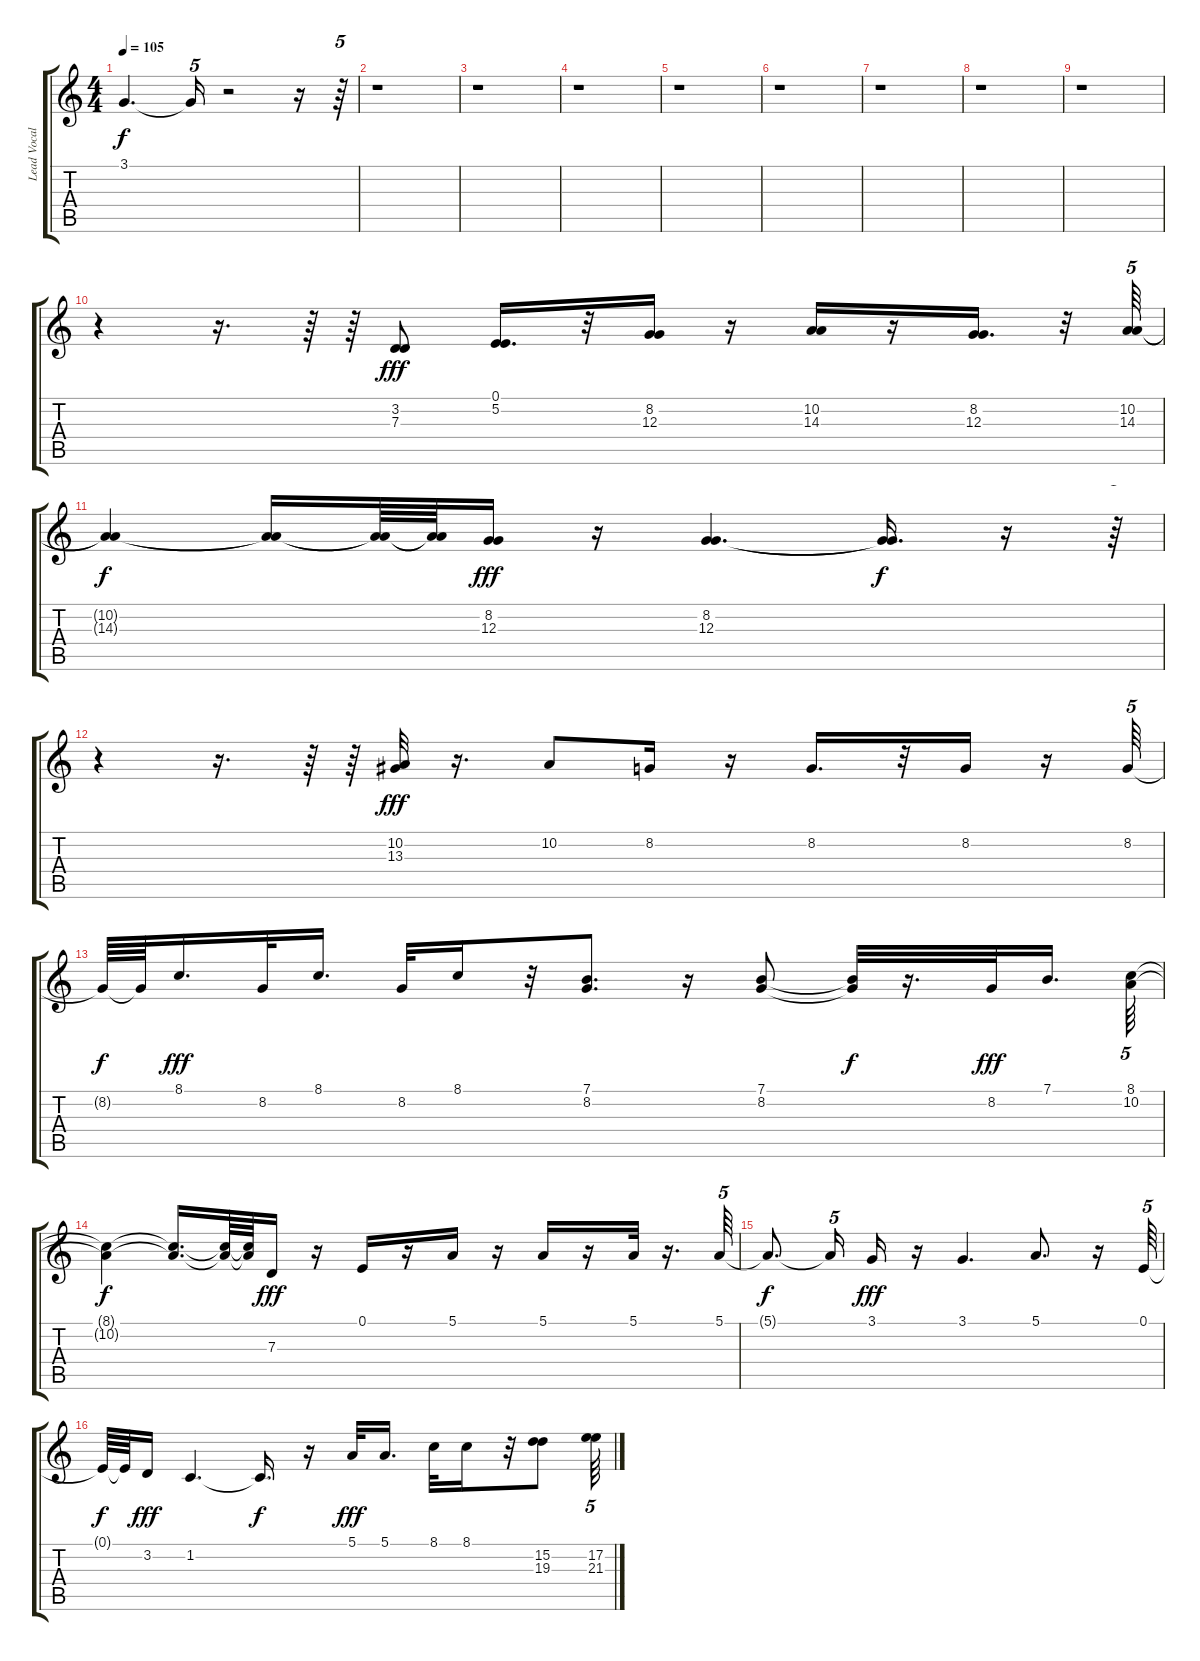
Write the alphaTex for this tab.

\track ("Lead Vocal" "Lead Vocal") {instrument altosax}
\staff {score tabs}
\tuning (E4 B3 G3 D3 A2 E2) {hide}
\ts (4 4)
\tempo 105
\clef g2
\ks c
3.1{t}.4{d dy f} 3.1{t}.16{tu (5 4)} r.2 r.16 r.64{tu (5 4)} |
r.1 |
r.1 |
r.1 |
r.1 |
r.1 |
r.1 |
r.1 |
r.1 |
r.4 r.16{d} r.64 r.64 (3.2 7.3).8{dy fff} (0.1 5.2).16{d} r.32 (8.2 12.3).16 r.16 (10.2 14.3).16 r.16 (8.2 12.3).16{d} r.32 (10.2 14.3).64{tu (5 4)} |
(10.2{t} 14.3{t}).4{dy f} (10.2{t} 14.3{t}).16 (10.2{t} 14.3{t}).64 (10.2{t} 14.3{t}).64 (8.2 12.3).16{dy fff} r.16 (8.2 12.3).4{d} (8.2{t} 12.3{t}).16{d dy f} r.16 r.64{tu (5 4)} |
r.4 r.16{d} r.64 r.64 (10.2 13.3).32{dy fff} r.16{d} 10.2.8 8.2.16 r.16 8.2.16{d} r.32 8.2.16 r.16 8.2.64{tu (5 4)} |
8.2{t}.64{dy f} 8.2{t}.64 8.1.16{d dy fff} 8.2.32 8.1.16{d} 8.2.32 8.1.16 r.32 (7.1 8.2).8{d} r.16 (7.1 8.2).8 (7.1{t} 8.2{t}).32{dy f} r.16{d} 8.2.32{dy fff} 7.1.16{d} (8.1 10.2).64{tu (5 4)} |
(8.1{t} 10.2{t}).4{dy f} (8.1{t} 10.2{t}).16{d} (8.1{t} 10.2{t}).64 (8.1{t} 10.2{t}).64 7.3.16{dy fff} r.16 0.1.16 r.16 5.1.16 r.16 5.1.16 r.16 5.1.32 r.16{d} 5.1.64{tu (5 4)} |
5.1{t}.8{d dy f} 5.1{t}.16{tu (5 4)} 3.1.16{dy fff} r.16 3.1.4{d} 5.1.8{d} r.16 0.1.64{tu (5 4)} |
0.1{t}.64{dy f} 0.1{t}.64 3.2.16{dy fff} 1.2.4{d} 1.2{t}.16{d dy f} r.16 5.1.32{dy fff} 5.1.16{d} 8.1.32 8.1.16 r.32 (15.2 19.3).8 (17.2 21.3).64{tu (5 4)}
